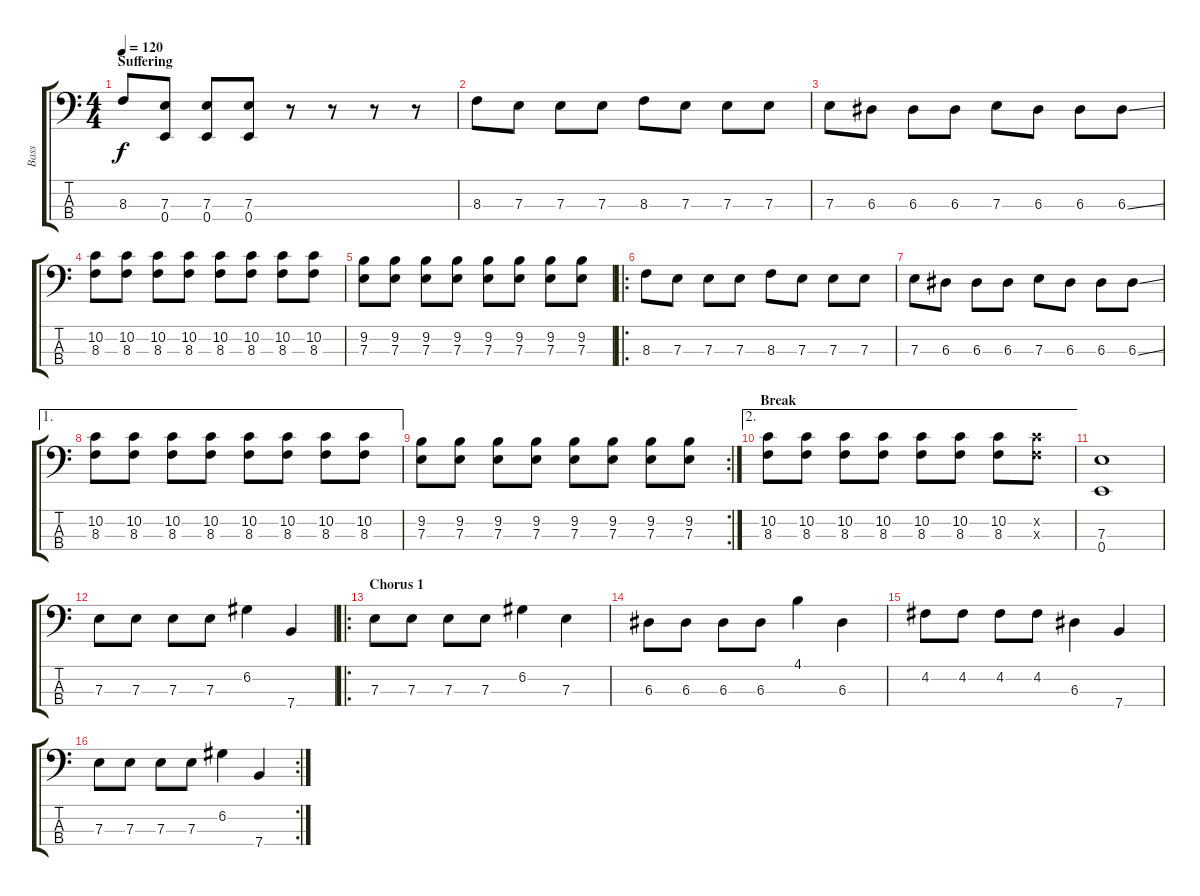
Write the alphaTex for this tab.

\track ("Bass" "Bass") {instrument electricbasspick}
\staff {score tabs}
\tuning (G2 D2 A1 E1) {hide}
\ts (4 4)
\section ("" "Suffering")
\tempo 120
\clef f4
\ks c
8.3.8{dy f instrument electricbasspick} (7.3 0.4).8 (7.3 0.4).8 (7.3 0.4).8 r.8 r.8 r.8 r.8 |
8.3.8 7.3.8 7.3.8 7.3.8 8.3.8 7.3.8 7.3.8 7.3.8 |
7.3.8 6.3.8 6.3.8 6.3.8 7.3.8 6.3.8 6.3.8 6.3{ss}.8 |
(10.2 8.3).8 (10.2 8.3).8 (10.2 8.3).8 (10.2 8.3).8 (10.2 8.3).8 (10.2 8.3).8 (10.2 8.3).8 (10.2 8.3).8 |
(9.2 7.3).8 (9.2 7.3).8 (9.2 7.3).8 (9.2 7.3).8 (9.2 7.3).8 (9.2 7.3).8 (9.2 7.3).8 (9.2 7.3).8 |
\ro
8.3.8 7.3.8 7.3.8 7.3.8 8.3.8 7.3.8 7.3.8 7.3.8 |
7.3.8 6.3.8 6.3.8 6.3.8 7.3.8 6.3.8 6.3.8 6.3{ss}.8 |
\ae 1
(10.2 8.3).8 (10.2 8.3).8 (10.2 8.3).8 (10.2 8.3).8 (10.2 8.3).8 (10.2 8.3).8 (10.2 8.3).8 (10.2 8.3).8 |
\rc 2
(9.2 7.3).8 (9.2 7.3).8 (9.2 7.3).8 (9.2 7.3).8 (9.2 7.3).8 (9.2 7.3).8 (9.2 7.3).8 (9.2 7.3).8 |
\ae 2
\section ("" "Break")
(10.2 8.3).8 (10.2 8.3).8 (10.2 8.3).8 (10.2 8.3).8 (10.2 8.3).8 (10.2 8.3).8 (10.2 8.3).8 (10.2{x} 8.3{x}).8 |
(7.3 0.4).1 |
7.3.8 7.3.8 7.3.8 7.3.8 6.2.4 7.4.4 |
\ro
\section ("" "Chorus 1")
7.3.8 7.3.8 7.3.8 7.3.8 6.2.4 7.3.4 |
6.3.8 6.3.8 6.3.8 6.3.8 4.1.4 6.3.4 |
4.2.8 4.2.8 4.2.8 4.2.8 6.3.4 7.4.4 |
\rc 2
7.3.8 7.3.8 7.3.8 7.3.8 6.2.4 7.4.4
